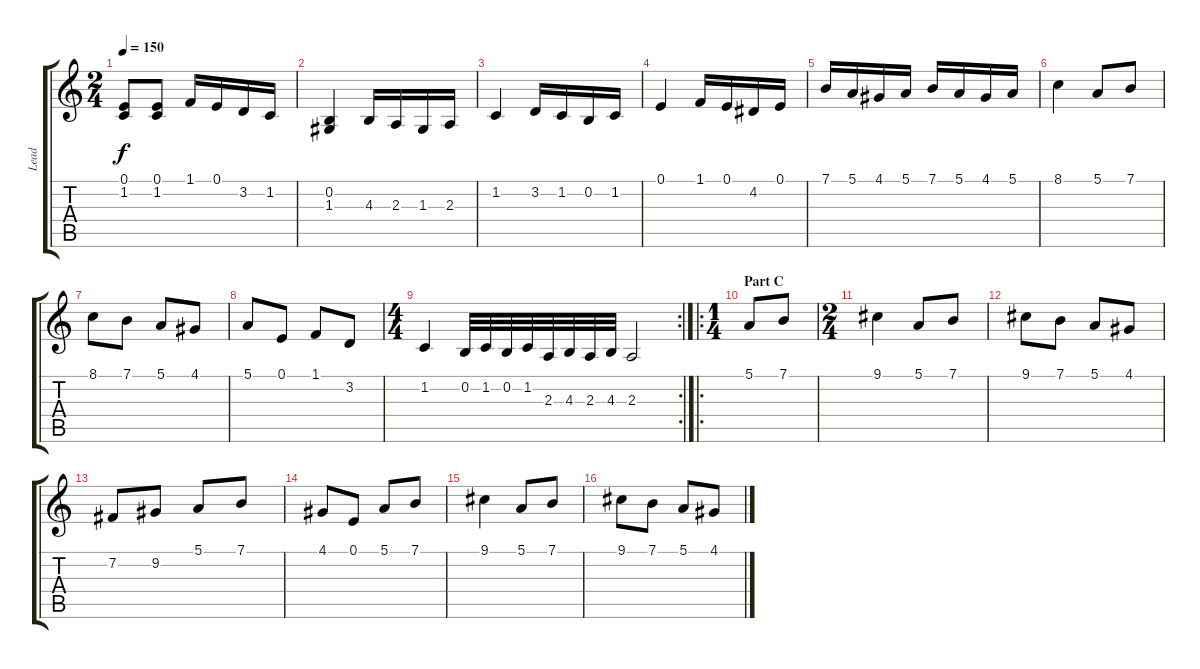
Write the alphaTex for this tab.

\track ("Lead" "Lead") {instrument acousticgrandpiano}
\staff {score tabs}
\tuning (E4 B3 G3 D3 A2 E2) {hide}
\ts (2 4)
\tempo 150
\clef g2
\ks c
(0.1 1.2).8{dy f} (0.1 1.2).8 1.1.16 0.1.16 3.2.16 1.2.16 |
(0.2 1.3).4 4.3.16 2.3.16 1.3.16 2.3.16 |
1.2.4 3.2.16 1.2.16 0.2.16 1.2.16 |
0.1.4 1.1.16 0.1.16 4.2.16 0.1.16 |
7.1.16 5.1.16 4.1.16 5.1.16 7.1.16 5.1.16 4.1.16 5.1.16 |
8.1.4 5.1.8 7.1.8 |
8.1.8 7.1.8 5.1.8 4.1.8 |
5.1.8 0.1.8 1.1.8 3.2.8 |
\rc 2
\ts (4 4)
1.2.4 0.2.32 1.2.32 0.2.32 1.2.32 2.3.32 4.3.32 2.3.32 4.3.32 2.3.2 |
\ro
\ts (1 4)
\section ("" "Part C")
5.1.8 7.1.8 |
\ts (2 4)
9.1.4 5.1.8 7.1.8 |
9.1.8 7.1.8 5.1.8 4.1.8 |
7.2.8 9.2.8 5.1.8 7.1.8 |
4.1.8 0.1.8 5.1.8 7.1.8 |
9.1.4 5.1.8 7.1.8 |
9.1.8 7.1.8 5.1.8 4.1.8
